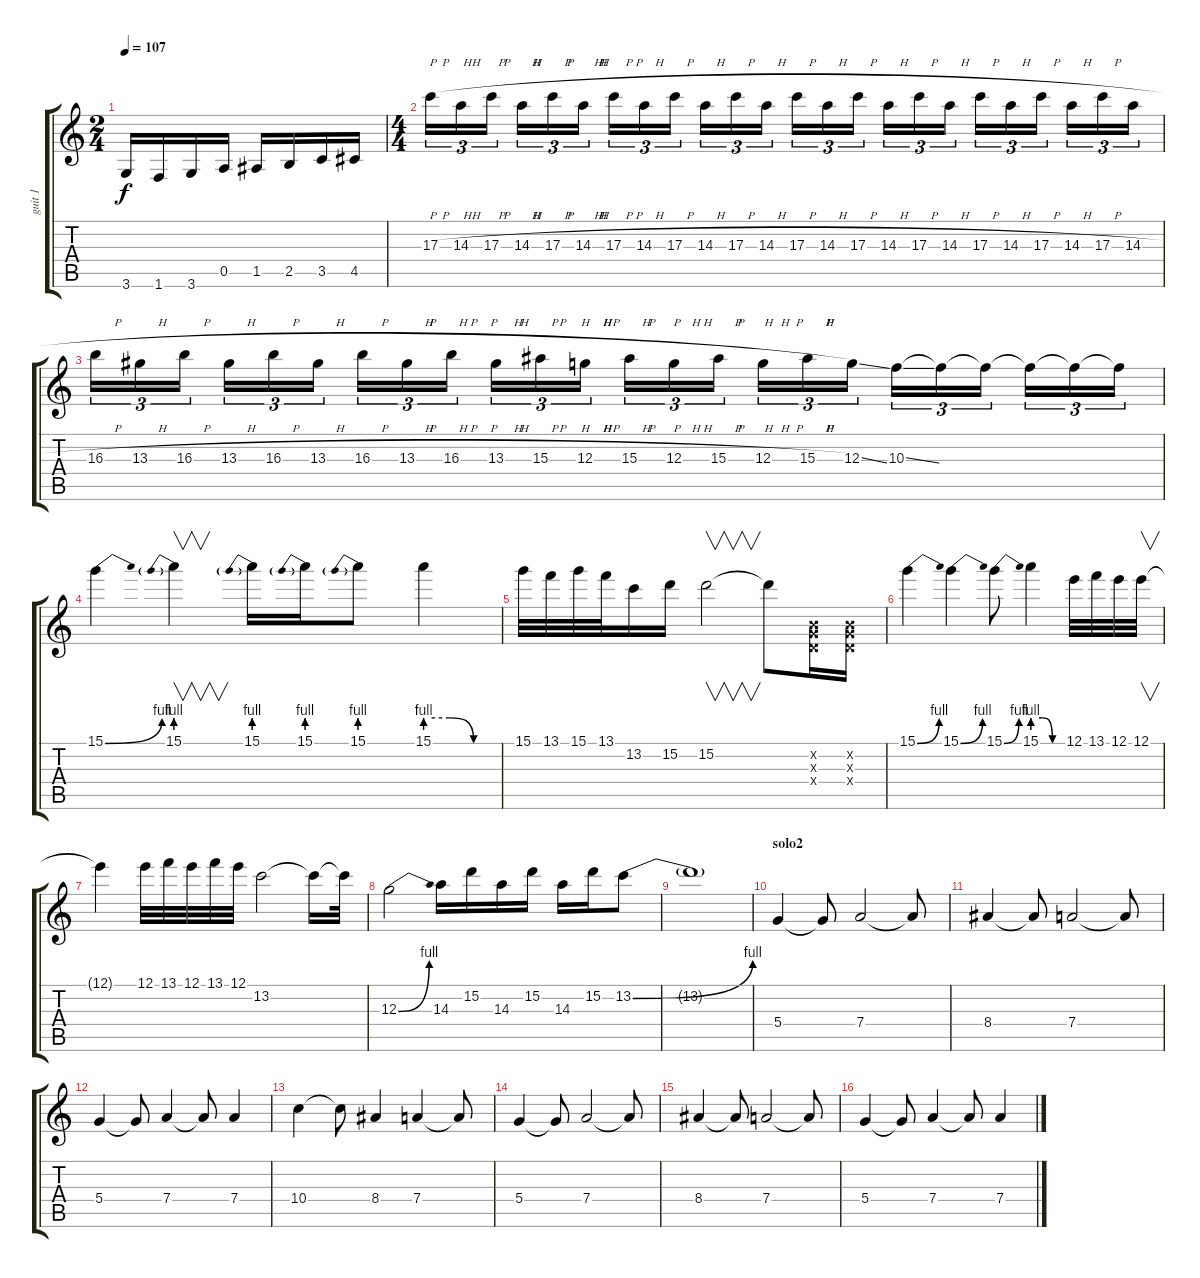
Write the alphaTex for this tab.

\track ("guit 1" "guit 1") {instrument overdrivenguitar}
\staff {score tabs}
\tuning (E4 B3 G3 D3 A2 E2) {hide}
\ts (2 4)
\tempo 107
\clef g2
\ks c
3.6.16{dy f} 1.6.16 3.6.16 0.5.16 1.5.16 2.5.16 3.5.16 4.5.16 |
\ts (4 4)
17.3{h}.16{tu (3 2) volume 16} 14.3{h}.16{tu (3 2)} 17.3{h}.16{tu (3 2)} 14.3{h}.16{tu (3 2)} 17.3{h}.16{tu (3 2)} 14.3{h}.16{tu (3 2)} 17.3{h}.16{tu (3 2)} 14.3{h}.16{tu (3 2)} 17.3{h}.16{tu (3 2)} 14.3{h}.16{tu (3 2)} 17.3{h}.16{tu (3 2)} 14.3{h}.16{tu (3 2)} 17.3{h}.16{tu (3 2)} 14.3{h}.16{tu (3 2)} 17.3{h}.16{tu (3 2)} 14.3{h}.16{tu (3 2)} 17.3{h}.16{tu (3 2)} 14.3{h}.16{tu (3 2)} 17.3{h}.16{tu (3 2)} 14.3{h}.16{tu (3 2)} 17.3{h}.16{tu (3 2)} 14.3{h}.16{tu (3 2)} 17.3{h}.16{tu (3 2)} 14.3{h}.16{tu (3 2)} |
16.3{h}.16{tu (3 2)} 13.3{h}.16{tu (3 2)} 16.3{h}.16{tu (3 2)} 13.3{h}.16{tu (3 2)} 16.3{h}.16{tu (3 2)} 13.3{h}.16{tu (3 2)} 16.3{h}.16{tu (3 2)} 13.3{h}.16{tu (3 2)} 16.3{h}.16{tu (3 2)} 13.3{h}.16{tu (3 2)} 15.3{h}.16{tu (3 2)} 12.3{h}.16{tu (3 2)} 15.3{h}.16{tu (3 2)} 12.3{h}.16{tu (3 2)} 15.3{h}.16{tu (3 2)} 12.3{h}.16{tu (3 2)} 15.3{h}.16{tu (3 2)} 12.3{ss}.16{tu (3 2)} 10.3{ss}.16{tu (3 2)} 10.3{t}.16{tu (3 2)} 10.3{t}.16{tu (3 2)} 10.3{t}.16{tu (3 2)} 10.3{t}.16{tu (3 2)} 10.3{t}.16{tu (3 2)} |
15.1{be (bend 0 0 60 4)}.4 15.1{be (prebend 0 4 60 4)}.4{v} 15.1{be (prebend 0 4 60 4)}.16 15.1{be (prebend 0 4 60 4)}.16 15.1{be (prebend 0 4 60 4)}.8 15.1{be (custom 0 4 20 4 40 0 60 0)}.4 |
15.1.32 13.1.32 15.1.32 13.1.32 13.2.16 15.2.16 15.2.2{v} 15.2{t}.8 (0.2{x} 0.3{x} 0.4{x}).16 (0.2{x} 0.3{x} 0.4{x}).16 |
15.1{be (bend 0 0 60 4)}.4 15.1{be (bend 0 0 60 4)}.4 15.1{be (bend 0 0 60 4)}.8 15.1{be (custom 0 4 20 4 40 0 60 0)}.4 12.1.32 13.1.32 12.1.32 12.1.32{v} |
12.1{t}.4 12.1.32 13.1.32 12.1.32 13.1.32 12.1.32 13.2.2 13.2{t}.16 13.2{t}.32 |
12.3{be (bend 0 0 60 4)}.2 14.3.16 15.2.16 14.3.16 15.2.16 14.3.16 15.2.16 13.2{be (bend 0 0 60 4)}.8 |
13.2{t}.1 |
\section ("" "solo2")
5.4.4{volume 13} 5.4{t}.8 7.4.2 7.4{t}.8 |
8.4.4 8.4{t}.8 7.4.2 7.4{t}.8 |
5.4.4 5.4{t}.8 7.4.4 7.4{t}.8 7.4.4 |
10.4.4 10.4{t}.8 8.4.4 7.4.4 7.4{t}.8 |
5.4.4 5.4{t}.8 7.4.2 7.4{t}.8 |
8.4.4 8.4{t}.8 7.4.2 7.4{t}.8 |
5.4.4 5.4{t}.8 7.4.4 7.4{t}.8 7.4.4
